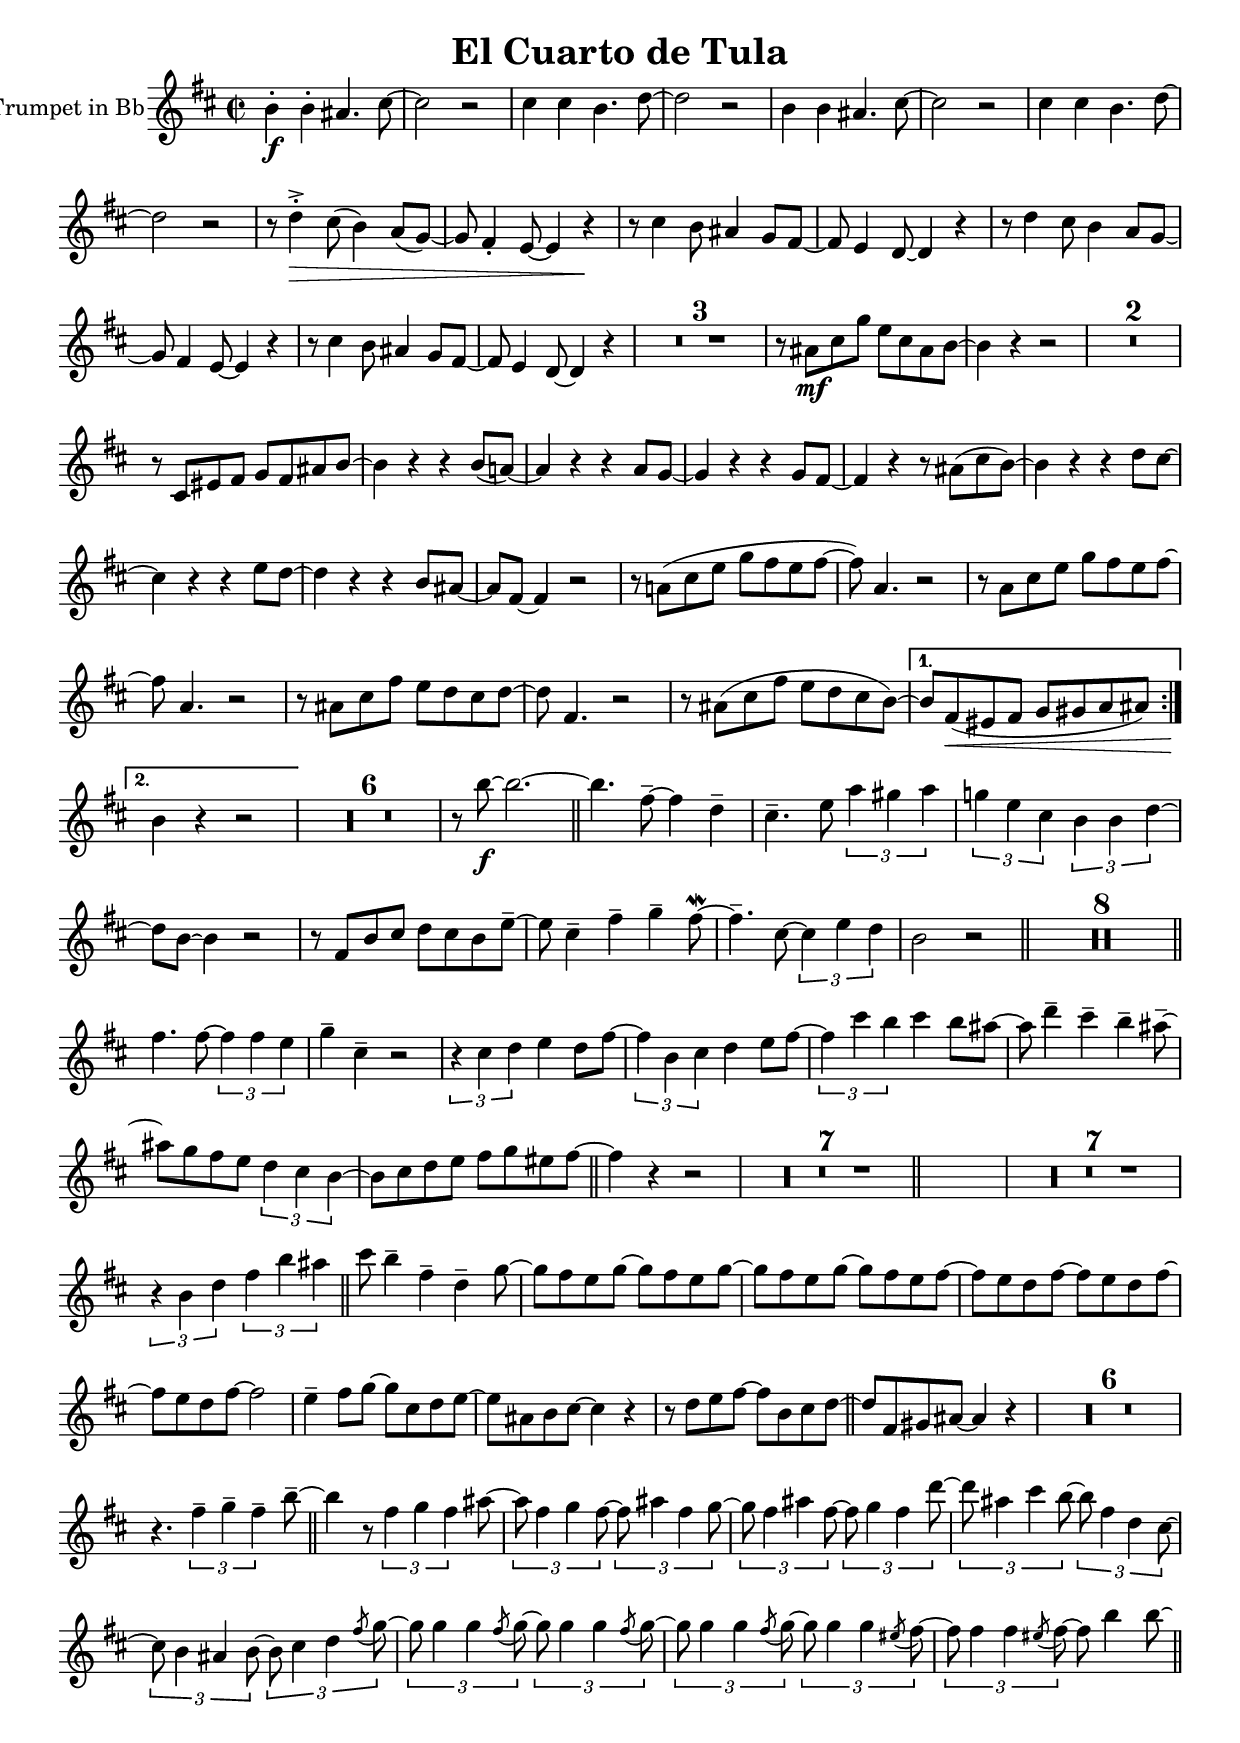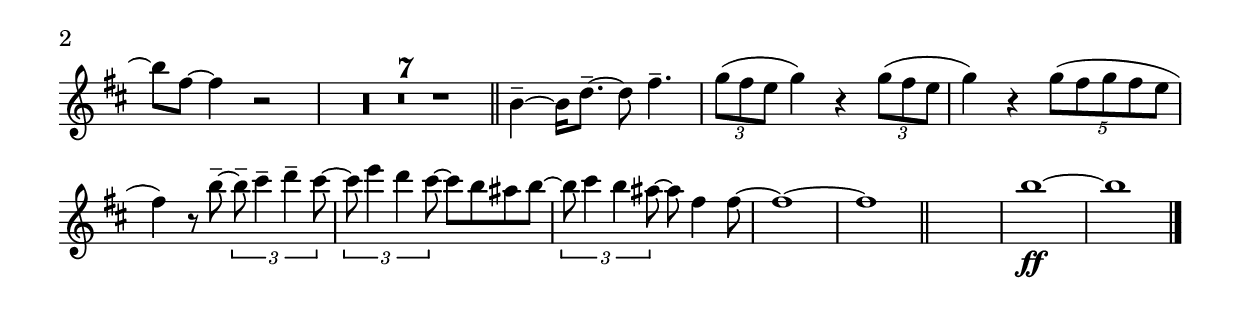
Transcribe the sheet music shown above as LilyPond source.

\version "2.18.2"

\header {
  title = "El Cuarto de Tula"
}

global = {
  \set Score.markFormatter = #format-mark-box-letters
  \key a \minor
  \time 2/2
}

trumpetBb = \relative c'' {
  \global
  \compressFullBarRests
  \transposition bes
  \repeat volta 2
  {
    a4-.\f a-. gis4. b8~ | b2 r |
    b4 b a4. c8~ | c2 r |
    %
    a4 a gis4. b8~ | b2 r |
    b4 b a4. c8~ | c2 r |

    r8 c4-.->\> b8( a4) g8( f~) |
    f8 e4-. d8~ d4 r\! |
    r8 b'4 a8 gis4 f8 e~ |
    e8 d4 c8~ c4 r |
    %
    r8 c'4 b8 a4 g8 f~ |
    f8 e4 d8~ d4 r |
    r8 b'4 a8 gis4 f8 e~ |
    e8 d4 c8~ c4 r |

    R1*3 | r8 gis'\mf b f' d b gis a~ |
    a4 r r2 | R1*2 | r8 b, dis e f e gis a~ |
    a4 r r a8( g!~) | g4 r r g8 f~ | f4 r r f8 e~ | e4 r4 r8 gis( b a~) |
    a4 r r c8 b~ | b4 r r d8 c~ | c4 r r a8 gis~ | gis e~ e4 r2 |
    r8 g!( b d f e d e~ | e) g,4. r2 | r8 g b d f e d e~ | e g,4. r2 |
    r8 gis b e d c b c~ | c e,4. r2 | r8 gis( b e d c b a~) |
  }
  \alternative
  {
    {a e(\< dis e f fis g gis) |}
    {a4\! r r2}
  }
  R1* 6 | r8 a'8~\f a2.~ | \bar "||"
  a4. e8~-- e4 c-- | b4.-- d8 \tuplet 3/2 {g4 fis g} |
  \tuplet 3/2 {f!4 d b} \tuplet 3/2 {a a c~} | c8 a~ a4 r2 | r8 e a b c b a d~-- |
  d8 b4-- e-- f-- e8~\mordent |
  e4.-- b8~ \tuplet 3/2 {b4 d c } | a2 r2 \bar "||"
  R1*8 | \bar "||"
  e'4. e8~ \tuplet 3/2 {e4 e d } | f4-- b,-- r2 | \tuplet 3/2 {r4 b c} d4 c8 e~ |
  \tuplet 3/2 {e4 a, b} c4 d8 e~ | \tuplet 3/2 {e4 b' a} b4 a8 gis~ |
  gis8 c4-- b-- a-- gis8~-- | gis f e d \tuplet 3/2 {c4 b a~} | a8 b c d e f dis e~ | \bar "||"
  e4 r r2 | R1*7 | \bar "||"
  s1 |
  R1*7 | \tuplet 3/2 2 {r4 a, c e a gis} | \bar "||" 
  b8 a4-- e-- c-- f8~ | f8 e d f~ f e d f~ | f e d f~ f e d e~ |
  e d c e~ e d c e~ | e d c e~ e2 |
  d4-- e8 f~ f b, c d~ | d gis, a b~ b4 r |
  r8 c d e~ e a, b c~ | \bar "||"
  c e, fis gis~ gis4 r | R1*6 | r4. \tuplet 3/2 {e'4-- f-- e--} a8~-- | \bar "||"
  a4 r8 \tuplet 3/2 {e4 f e} gis8~ | \tuplet 3/2 2 {gis8 e4 f e8~ e8 gis4 e f8~} |
  \tuplet 3/2 2 {f8 e4 gis e8~ e8 f4 e c'8~} | \tuplet 3/2 2 {c8 gis4 b a8~ a e4 c b8~} |
  \tuplet 3/2 2 {b8 a4 gis a8~ a8 b4 c \acciaccatura e8 f8~} |
  \tuplet 3/2 2 {f8 f4 f \acciaccatura e8 f8~ f8 f4 f4 \acciaccatura e8 f8~} |
  \tuplet 3/2 2 {f8 f4 f \acciaccatura e8 f8~ f8 f4 f4 \acciaccatura dis8 e8~} |
  \tuplet 3/2 {e8 e4 e \acciaccatura dis8 e8~} e8 a4 a8~ | \bar "||"
  a8 e8~ e4 r2 | R1*7 | \bar "||"
  a,4~-- a16 c8.~-- c8 e4.-- |
  \tuplet 3/2 {f8( e d} f4) r \tuplet 3/2 {f8( e d} | f4) r \tuplet 5/4 {f8( e f e d} |
  e4) r8 a~-- \tuplet 3/2 {a8-- b4-- c-- b8~} |
  \tuplet 3/2 {b8 d4 c b8~} b8 a gis a~ |
  \tuplet 3/2 {a8 b4 a gis8~} gis8 e4 e8~ | e1~ | e1 | \bar "||"
  s1 | a1~\ff | a1 | \bar "|."
  
  
  
  
}

\score {
  \new Staff \with {
    instrumentName = "Trumpet in Bb"
    midiInstrument = "trumpet"
  } \transpose a b { \trumpetBb }
}

\layout {
  \context {
    \Score
    \remove "Bar_number_engraver"
   }
}
